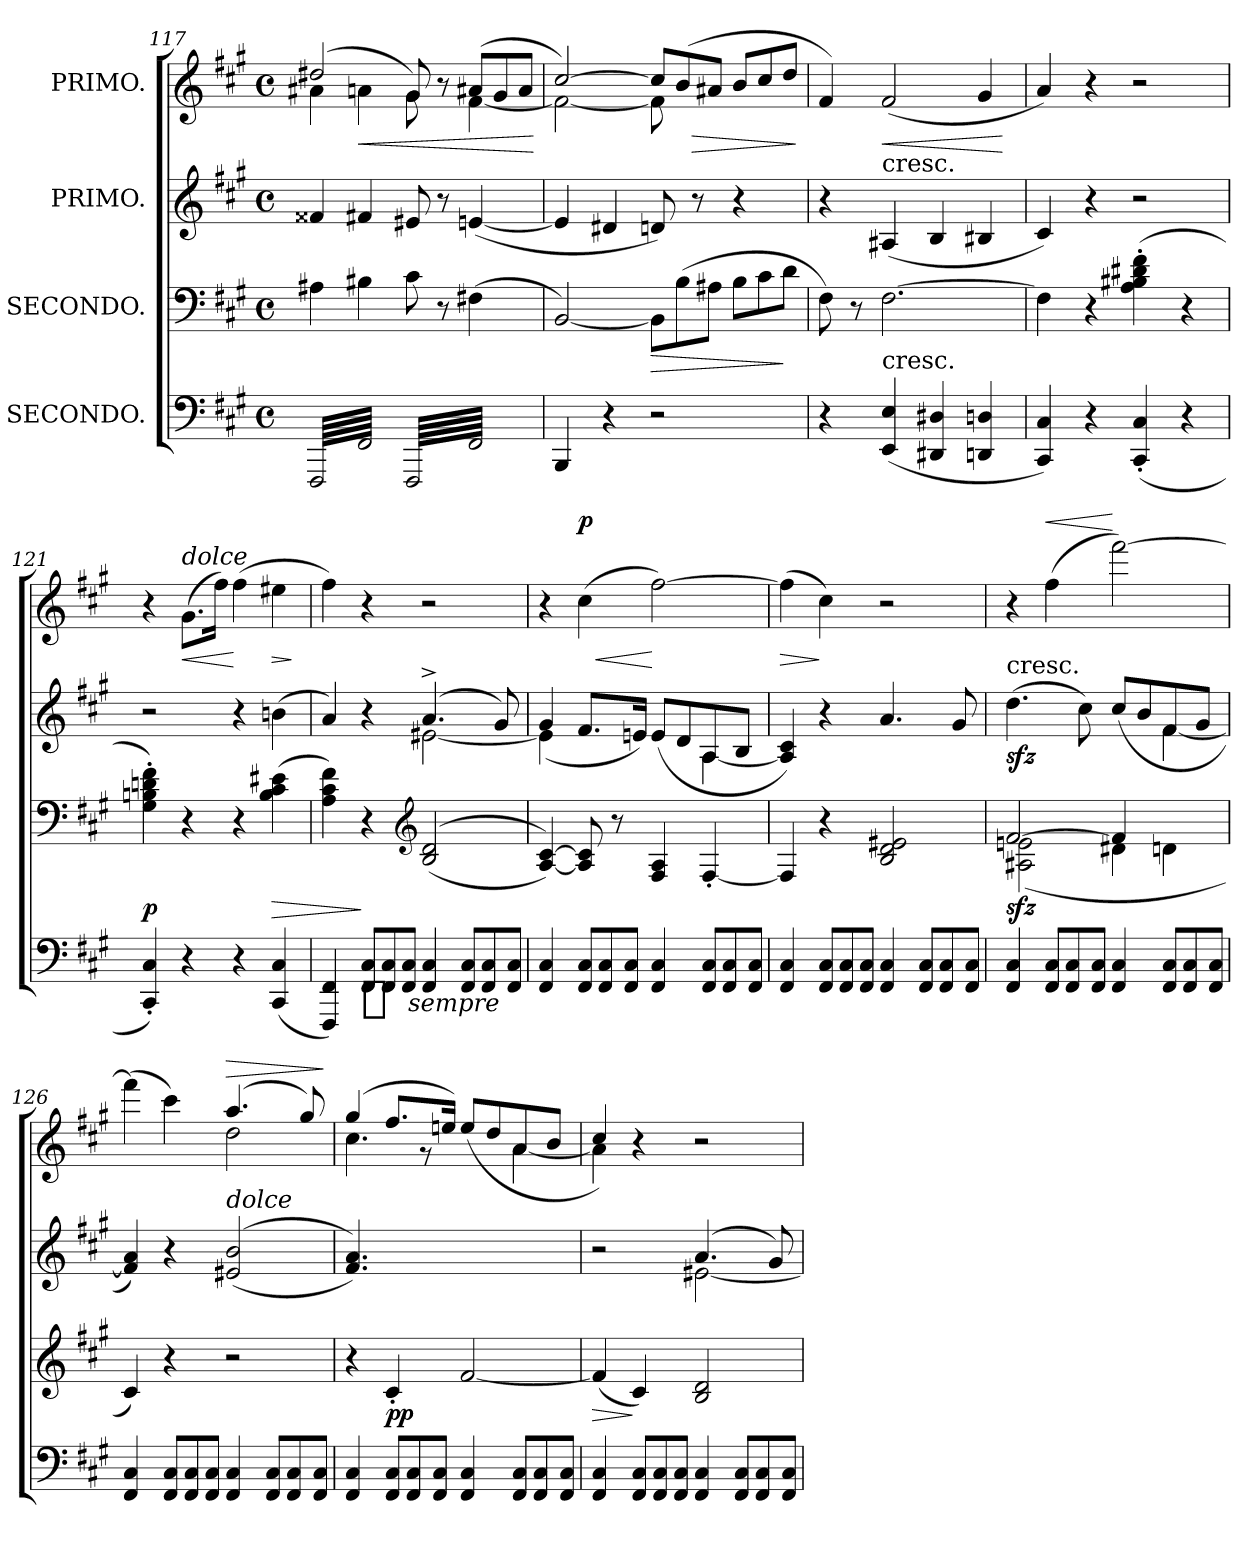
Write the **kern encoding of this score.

**kern	**dynam	**kern	**dynam	**kern	**dynam	**kern	**dynam
*part4	*part4	*part3	*part3	*part2	*part2	*part1	*part1
*staff4	*staff4	*staff3	*staff3	*staff2	*staff2	*staff1	*staff1
*I"SECONDO.	*	*I"SECONDO.	*	*I"PRIMO.	*	*I"PRIMO.	*
*clefF4	*	*clefF4	*	*clefG2	*	*clefG2	*
*k[f#c#g#]	*	*k[f#c#g#]	*	*k[f#c#g#]	*	*k[f#c#g#]	*
*f#:	*	*f#:	*	*f#:	*	*f#:	*
*M4/4	*	*M4/4	*	*M4/4	*	*M4/4	*
*met(c)	*	*met(c)	*	*met(c)	*	*met(c)	*
=117	=117	=117	=117	=117	=117	=117	=117
*	*	*	*	*	*	*^	*
*tremolo	*	*	*	*	*	*	*	*
64FFF#/LLLL	.	4A#X\	.	4f##X/	.	(2dd#X/	4a#X\	.
64FF#/	.	.	.	.	.	.	.	.
64FFF#/	.	.	.	.	.	.	.	.
64FF#/	.	.	.	.	.	.	.	.
64FFF#/	.	.	.	.	.	.	.	.
64FF#/	.	.	.	.	.	.	.	.
64FFF#/	.	.	.	.	.	.	.	.
64FF#/	.	.	.	.	.	.	.	.
64FFF#/	.	.	.	.	.	.	.	.
64FF#/	.	.	.	.	.	.	.	.
64FFF#/	.	.	.	.	.	.	.	.
64FF#/	.	.	.	.	.	.	.	.
64FFF#/	.	.	.	.	.	.	.	.
64FF#/	.	.	.	.	.	.	.	.
64FFF#/	.	.	.	.	.	.	.	.
64FF#/	.	.	.	.	.	.	.	.
64FFF#/	.	4B#X\	.	4f#X/	.	.	4an\	<
64FF#/	.	.	.	.	.	.	.	.
64FFF#/	.	.	.	.	.	.	.	.
64FF#/	.	.	.	.	.	.	.	.
64FFF#/	.	.	.	.	.	.	.	.
64FF#/	.	.	.	.	.	.	.	.
64FFF#/	.	.	.	.	.	.	.	.
64FF#/	.	.	.	.	.	.	.	.
64FFF#/	.	.	.	.	.	.	.	.
64FF#/	.	.	.	.	.	.	.	.
64FFF#/	.	.	.	.	.	.	.	.
64FF#/	.	.	.	.	.	.	.	.
64FFF#/	.	.	.	.	.	.	.	.
64FF#/	.	.	.	.	.	.	.	.
64FFF#/	.	.	.	.	.	.	.	.
64FF#/JJJJ	.	.	.	.	.	.	.	.
64FFF#/LLLL	.	8c#\	.	8e#X/	.	8g#/)	8g#\	.
64FF#/	.	.	.	.	.	.	.	.
64FFF#/	.	.	.	.	.	.	.	.
64FF#/	.	.	.	.	.	.	.	.
64FFF#/	.	.	.	.	.	.	.	.
64FF#/	.	.	.	.	.	.	.	.
64FFF#/	.	.	.	.	.	.	.	.
64FF#/	.	.	.	.	.	.	.	.
64FFF#/	.	8r	.	8r	.	8r	8ryy	.
64FF#/	.	.	.	.	.	.	.	.
64FFF#/	.	.	.	.	.	.	.	.
64FF#/	.	.	.	.	.	.	.	.
64FFF#/	.	.	.	.	.	.	.	.
64FF#/	.	.	.	.	.	.	.	.
64FFF#/	.	.	.	.	.	.	.	.
64FF#/	.	.	.	.	.	.	.	.
*	*	*	*	*	*	*Xtuplet	*	*
64FFF#/	.	(4F#X\	.	([4en/	.	(12a#X/L	[4f#\	.
64FF#/	.	.	.	.	.	.	.	.
64FFF#/	.	.	.	.	.	.	.	.
64FF#/	.	.	.	.	.	.	.	.
64FFF#/	.	.	.	.	.	.	.	.
64FF#/	.	.	.	.	.	.	.	.
.	.	.	.	.	.	12g#/	.	.
64FFF#/	.	.	.	.	.	.	.	.
64FF#/	.	.	.	.	.	.	.	.
64FFF#/	.	.	.	.	.	.	.	.
64FF#/	.	.	.	.	.	.	.	.
64FFF#/	.	.	.	.	.	.	.	.
.	.	.	.	.	.	12a#/J	.	.
64FF#/	.	.	.	.	.	.	.	.
64FFF#/	.	.	.	.	.	.	.	.
64FF#/	.	.	.	.	.	.	.	.
64FFF#/	.	.	.	.	.	.	.	.
64FF#/JJJJ	.	.	.	.	.	.	.	.
*Xtremolo	*	*	*	*	*	*	*	*
*	*	*	*	*	*	*v	*v	*
.	.	.	.	.	.	.	[
=118	=118	=118	=118	=118	=118	=118	=118
*	*	*	*	*	*	*^	*
4BBB/	.	[2BB/)	.	4e/]	.	[2cc#/)	2f#\_	.
.	.	.	.	.	.	.	.	.
.	.	.	.	.	.	.	.	.
.	.	.	.	.	.	.	.	.
.	.	.	.	.	.	.	.	.
.	.	.	.	.	.	.	.	.
.	.	.	.	.	.	.	.	.
.	.	.	.	.	.	.	.	.
.	.	.	.	.	.	.	.	.
.	.	.	.	.	.	.	.	.
.	.	.	.	.	.	.	.	.
.	.	.	.	.	.	.	.	.
.	.	.	.	.	.	.	.	.
.	.	.	.	.	.	.	.	.
.	.	.	.	.	.	.	.	.
.	.	.	.	.	.	.	.	.
4r	.	.	.	4d#X/	.	.	.	.
*	*	*Xtuplet	*	*	*	*	*	*
2r	.	12BB\L]	>	8dn/)	.	12cc#/L]	8f#\]	.
.	.	(12B\	.	.	.	(12b/	.	.
.	.	.	.	8r	.	.	8ryy	>
.	.	12A#X\J	.	.	.	12a#X/J	.	.
.	.	12B\L	.	4r	.	12b/L	4ryy	.
.	.	12c#\	.	.	.	12cc#/	.	.
.	.	12d\J	]	.	.	12dd/J	.	.
*	*	*	*	*	*	*v	*v	*
.	.	.	.	.	.	.	]
=119	=119	=119	=119	=119	=119	=119	=119
4r	.	8F#\)	.	4r	.	4f#/)	.
.	.	8r	.	.	.	.	.
!	!	!	!	!LO:TX:a:t=cresc.	!	!	!
!	!	!LO:TX:c:t=cresc.	!	!	!	!	!
(4EE/ 4E/	.	[2.F#\	.	(4A#X/	.	(2f#/	<
4DD#X/ 4D#X/	.	.	.	4B/	.	.	.
4DDn/ 4Dn/	.	.	.	4B#X/	.	4g#/	.
.	.	.	.	.	.	.	[
=120	=120	=120	=120	=120	=120	=120	=120
4CC#/ 4C#/)	.	4F#\]	.	4c#/)	.	4a/)	.
4r	.	4r	.	4r	.	4r	.
(4CC#'/ 4C#'/	.	(4A'\ 4B#X'\ 4d#X'\ 4f#'\	.	2r	.	2r	.
4r	.	4r	.	.	.	.	.
=121	=121	=121	=121	=121	=121	=121	=121
4CC#'/ 4C#'/)	.	4G#'\ 4Bn'\ 4dn'\ 4f#'\)	p	2r	.	4r	.
!	!	!	!	!	!	!LO:TX:a:i:t=dolce	!
!	!	!	!	!	!	!	!LO:HP:b
4r	.	4r	.	.	.	(8.g#\L	<
.	.	.	.	.	.	16ff#\Jk)	.
4r	.	4r	.	4r	.	(4ff#\	[
!	!	!	!	!	!	!	!LO:HP:b
!	!	!	!	!	!	!	!LO:HP:n=1:b
(4CC#/ 4C#/	.	(4B\ 4c#\ 4e#X\	>	(4bn\	.	4ee#X\	> >
.	.	.	.	.	.	.	] ]
=122	=122	=122	=122	=122	=122	=122	=122
*	*	*	*	*^	*	*	*
4FFF#/ 4FF#/)	.	4A\ 4c#\ 4f#\)	.	4a/)	2ryy	.	4ff#\)	.
*Xtuplet	*	*	*	*	*	*	*	*
!	!LO:DY:b:t=%s sempre	!	!	!	!	!	!	!
12FF#/ 12C#/L	pp	4r	]	4r	.	.	4r	.
12FF#/ 12C#/	.	.	.	.	.	.	.	.
12FF#/ 12C#/J	.	.	.	.	.	.	.	.
*	*	*clefG2	*	*	*	*	*	*
4FF#/ 4C#/	.	(<(>2B/ 2d/	.	(4.a^/	[2e#X\	.	2r	.
12FF#/ 12C#/L	.	.	.	.	.	.	.	.
12FF#/ 12C#/	.	.	.	.	.	.	.	.
.	.	.	.	8g#/)	.	.	.	.
12FF#/ 12C#/J	.	.	.	.	.	.	.	.
=123	=123	=123	=123	=123	=123	=123	=123	=123
4FF#/ 4C#/	.	[4A/ [4c#/))	.	4g#/	(4e#\]	.	4r	.
!	!	!	!	!	!	!	!	!LO:HP:b
!	!	!	!	!	!	!	!	!LO:DY:n=1:a
12FF#/ 12C#/L	.	8A]/ 8c#]/	.	8.f#/L	2ryy	.	(4cc#\	< p
12FF#/ 12C#/	.	.	.	.	.	.	.	.
.	.	8r	.	.	.	.	.	.
12FF#/ 12C#/J	.	.	.	.	.	.	.	.
.	.	.	.	16en/Jk)	.	.	.	.
4FF#/ 4C#/	.	4F#/ 4A/	.	(>8e/L	.	.	[2ff#\)	[
.	.	.	.	8d/	.	.	.	.
12FF#/ 12C#/L	.	[4F#'/	.	8A/	[4A\	.	.	.
12FF#/ 12C#/	.	.	.	.	.	.	.	.
.	.	.	.	8B/J	.	.	.	.
12FF#/ 12C#/J	.	.	.	.	.	.	.	.
*	*	*	*	*v	*v	*	*	*
=124	=124	=124	=124	=124	=124	=124	=124
!	!	!	!	!	!	!	!LO:HP:b
4FF#/ 4C#/	.	4F#/]	.	4A]/ 4c#/)	.	(4ff#\]	>
12FF#/ 12C#/L	.	4r	.	4r	.	4cc#\)	]
12FF#/ 12C#/	.	.	.	.	.	.	.
12FF#/ 12C#/J	.	.	.	.	.	.	.
4FF#/ 4C#/	.	2B/ 2d/ 2e#X/	.	4.a/	.	2r	.
12FF#/ 12C#/L	.	.	.	.	.	.	.
12FF#/ 12C#/	.	.	.	.	.	.	.
.	.	.	.	8g#/	.	.	.
12FF#/ 12C#/J	.	.	.	.	.	.	.
=125	=125	=125	=125	=125	=125	=125	=125
*	*	*^	*	*^	*	*	*
!	!	!	!	!	!LO:TX:a:t=cresc.	!	!	!	!
!	!	!	!	!	!	!	!LO:DY:b	!	!
4FF#/ 4C#/	.	[2f#/	(2A#X\ 2en\	sfz	(4.dd\	2.ryy	sfz	4r	.
!	!	!	!	!	!	!	!	!	!LO:HP:a
12FF#/ 12C#/L	.	.	.	.	.	.	.	(4ff#\	<
12FF#/ 12C#/	.	.	.	.	.	.	.	.	.
.	.	.	.	.	8cc#\)	.	.	.	.
12FF#/ 12C#/J	.	.	.	.	.	.	.	.	.
4FF#/ 4C#/	.	4f#/]	4d#X\	.	(>8cc#/L	.	.	[2fff#\)	[
.	.	.	.	.	8b/	.	.	.	.
12FF#/ 12C#/L	.	4ryy	4dn\	.	8f#/	[4f#\	.	.	.
12FF#/ 12C#/	.	.	.	.	.	.	.	.	.
.	.	.	.	.	8g#/J	.	.	.	.
12FF#/ 12C#/J	.	.	.	.	.	.	.	.	.
*	*	*v	*v	*	*	*	*	*	*
*	*	*	*	*v	*v	*	*	*
=126	=126	=126	=126	=126	=126	=126	=126
*	*	*	*	*	*	*^	*
4FF#/ 4C#/	.	4c#/)	.	4f#]/ 4a/)	.	(4fff#\]	2ryy	.
12FF#/ 12C#/L	.	4r	.	4r	.	4ccc#\)	.	.
12FF#/ 12C#/	.	.	.	.	.	.	.	.
12FF#/ 12C#/J	.	.	.	.	.	.	.	.
!	!	!	!	!LO:TX:a:i:t=dolce	!	!	!	!
!	!	!	!	!	!	!	!	!LO:HP:a
!	!	!	!	!	!	!	!	!LO:HP:n=1:b
4FF#/ 4C#/	.	2r	.	(<(>2e#X/ 2b/	.	(4.aa/	2dd\	> >
12FF#/ 12C#/L	.	.	.	.	.	.	.	.
12FF#/ 12C#/	.	.	.	.	.	.	.	.
.	.	.	.	.	.	8gg#/)	.	.
12FF#/ 12C#/J	.	.	.	.	.	.	.	.
*	*	*	*	*	*	*v	*v	*
.	.	.	.	.	.	.	] ]
=127	=127	=127	=127	=127	=127	=127	=127
*	*	*	*	*	*	*^	*
4FF#/ 4C#/	.	4r	.	4.f#/ 4.a/))	.	(4gg#/	4.cc#\	.
12FF#/ 12C#/L	.	4c#'/	pp	.	.	8.ff#/L	.	.
12FF#/ 12C#/	.	.	.	.	.	.	.	.
.	.	.	.	8ryy	.	.	8r	.
12FF#/ 12C#/J	.	.	.	.	.	.	.	.
.	.	.	.	.	.	16een/Jk)	.	.
4FF#/ 4C#/	.	[2f#/	.	2ryy	.	(>8ee/L	4ryy	.
.	.	.	.	.	.	8dd/	.	.
12FF#/ 12C#/L	.	.	.	.	.	8a/	[4a\	.
12FF#/ 12C#/	.	.	.	.	.	.	.	.
.	.	.	.	.	.	8b/J	.	.
12FF#/ 12C#/J	.	.	.	.	.	.	.	.
=128	=128	=128	=128	=128	=128	=128	=128	=128
*	*	*	*	*^	*	*	*	*
4FF#/ 4C#/	.	(4f#/]	>	2r	2ryy	.	4cc#/)	4a\]	.
12FF#/ 12C#/L	.	4c#/)	]	.	.	.	4r	4ryy	.
12FF#/ 12C#/	.	.	.	.	.	.	.	.	.
12FF#/ 12C#/J	.	.	.	.	.	.	.	.	.
4FF#/ 4C#/	.	2B/ 2d/	.	(4.a/	[2e#X\	.	2r	2ryy	.
12FF#/ 12C#/L	.	.	.	.	.	.	.	.	.
12FF#/ 12C#/	.	.	.	.	.	.	.	.	.
.	.	.	.	8g#/)	.	.	.	.	.
12FF#/ 12C#/J	.	.	.	.	.	.	.	.	.
*	*	*	*	*v	*v	*	*	*	*
*	*	*	*	*	*	*v	*v	*
=	=	=	=	=	=	=	=
*-	*-	*-	*-	*-	*-	*-	*-
